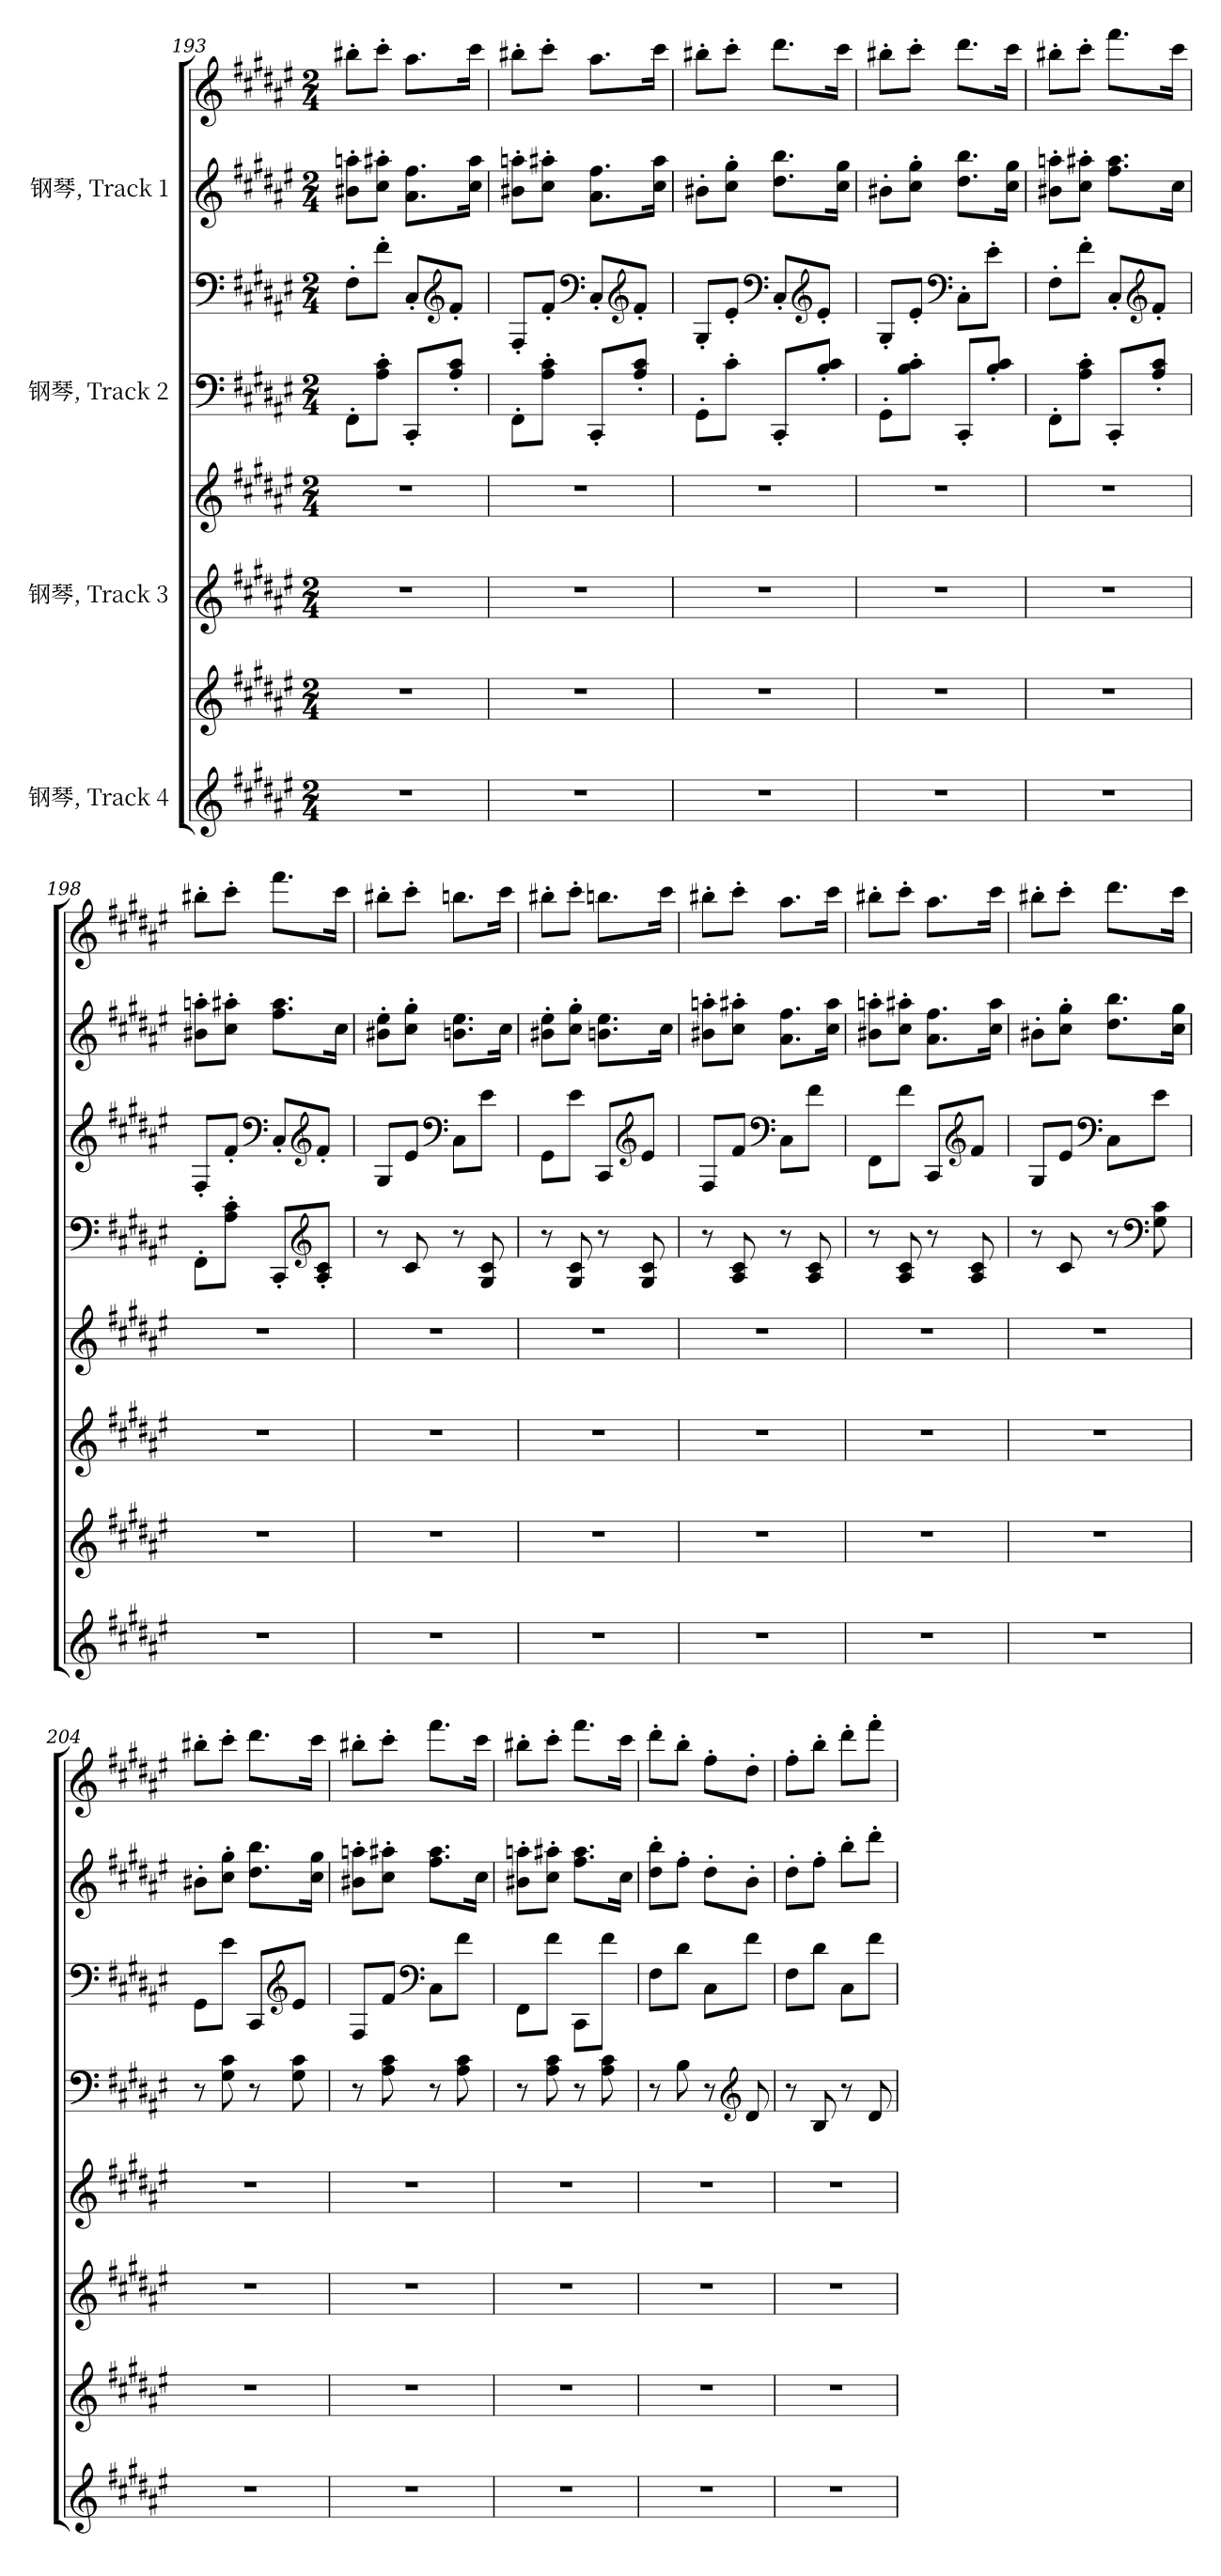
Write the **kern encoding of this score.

**kern	**kern	**kern	**kern	**kern	**kern	**kern	**kern
*part4	*part4	*part3	*part3	*part2	*part2	*part1	*part1
*staff8	*staff7	*staff6	*staff5	*staff4	*staff3	*staff2	*staff1
*I"钢琴, Track 4	*	*I"钢琴, Track 3	*	*I"钢琴, Track 2	*	*I"钢琴, Track 1	*
*clefG2	*clefG2	*clefG2	*clefG2	*clefF4	*clefF4	*clefG2	*clefG2
*k[f#c#g#d#a#e#]	*k[f#c#g#d#a#e#]	*k[f#c#g#d#a#e#]	*k[f#c#g#d#a#e#]	*k[f#c#g#d#a#e#]	*k[f#c#g#d#a#e#]	*k[f#c#g#d#a#e#]	*k[f#c#g#d#a#e#]
*M2/4	*M2/4	*M2/4	*M2/4	*M2/4	*M2/4	*M2/4	*M2/4
=193	=193	=193	=193	=193	=193	=193	=193
2r	2r	2r	2r	8FF#'\L	8F#'\L	8b#X\' 8aan\'L	8bb#X'\L
*	*	*	*	*	*	*	*MM134
.	.	.	.	8A#\' 8c#\'J	8f#'\J	8cc#\' 8aa#X\'J	8ccc#'\J
*	*	*	*	*	*	*	*MM135
.	.	.	.	8CC#'/L	8C#'/L	8.a#\ 8.ff#\L	8.aa#\L
*	*	*	*	*	*clefG2	*	*
.	.	.	.	8A#/' 8c#/'J	8f#'/J	.	.
.	.	.	.	.	.	16cc#\ 16aa#\Jk	16ccc#\Jk
=194	=194	=194	=194	=194	=194	=194	=194
2r	2r	2r	2r	8FF#'\L	8F#'/L	8b#X\' 8aan\'L	8bb#X'\L
.	.	.	.	8A#\' 8c#\'J	8f#'/J	8cc#\' 8aa#X\'J	8ccc#'\J
*	*	*	*	*	*clefF4	*	*
.	.	.	.	8CC#'/L	8C#'/L	8.a#\ 8.ff#\L	8.aa#\L
*	*	*	*	*	*clefG2	*	*
.	.	.	.	8A#/' 8c#/'J	8f#'/J	.	.
.	.	.	.	.	.	16cc#\ 16aa#\Jk	16ccc#\Jk
!!LO:PB:g=z
=195	=195	=195	=195	=195	=195	=195	=195
2r	2r	2r	2r	8GG#'\L	8G#'/L	8b#X'\L	8bb#X'\L
.	.	.	.	8c#'\J	8e#'/J	8cc#\' 8gg#\'J	8ccc#'\J
*	*	*	*	*	*clefF4	*	*
.	.	.	.	8CC#'/L	8C#'/L	8.dd#\ 8.bb\L	8.ddd#\L
*	*	*	*	*	*clefG2	*	*
.	.	.	.	8B/' 8c#/'J	8e#'/J	.	.
.	.	.	.	.	.	16cc#\ 16gg#\Jk	16ccc#\Jk
=196	=196	=196	=196	=196	=196	=196	=196
2r	2r	2r	2r	8GG#'\L	8G#'/L	8b#X'\L	8bb#X'\L
.	.	.	.	8B\' 8c#\'J	8e#'/J	8cc#\' 8gg#\'J	8ccc#'\J
*	*	*	*	*	*clefF4	*	*
.	.	.	.	8CC#'/L	8C#'\L	8.dd#\ 8.bb\L	8.ddd#\L
.	.	.	.	8B/' 8c#/'J	8e#'\J	.	.
.	.	.	.	.	.	16cc#\ 16gg#\Jk	16ccc#\Jk
=197	=197	=197	=197	=197	=197	=197	=197
2r	2r	2r	2r	8FF#'\L	8F#'\L	8b#X\' 8aan\'L	8bb#X'\L
.	.	.	.	8A#\' 8c#\'J	8f#'\J	8cc#\' 8aa#X\'J	8ccc#'\J
.	.	.	.	8CC#'/L	8C#'/L	8.ff#\ 8.aa#\L	8.fff#\L
*	*	*	*	*	*clefG2	*	*
.	.	.	.	8A#/' 8c#/'J	8f#'/J	.	.
.	.	.	.	.	.	16cc#\Jk	16ccc#\Jk
=198	=198	=198	=198	=198	=198	=198	=198
2r	2r	2r	2r	8FF#'\L	8F#'/L	8b#X\' 8aan\'L	8bb#X'\L
.	.	.	.	8A#\' 8c#\'J	8f#'/J	8cc#\' 8aa#X\'J	8ccc#'\J
*	*	*	*	*	*clefF4	*	*
.	.	.	.	8CC#'/L	8C#'/L	8.ff#\ 8.aa#\L	8.fff#\L
*	*	*	*	*clefG2	*clefG2	*	*
.	.	.	.	8A#/' 8c#/'J	8f#'/J	.	.
.	.	.	.	.	.	16cc#\Jk	16ccc#\Jk
!!LO:PB:g=z
=199	=199	=199	=199	=199	=199	=199	=199
2r	2r	2r	2r	8r	8G#/L	8b#X\' 8ee#\'L	8bb#X'\L
.	.	.	.	8c#/	8e#/J	8cc#\' 8gg#\'J	8ccc#'\J
*	*	*	*	*	*clefF4	*	*
.	.	.	.	8r	8C#\L	8.bn\ 8.ee#\L	8.bbn\L
.	.	.	.	8G#/ 8c#/	8e#\J	.	.
.	.	.	.	.	.	16cc#\Jk	16ccc#\Jk
=200	=200	=200	=200	=200	=200	=200	=200
2r	2r	2r	2r	8r	8GG#\L	8b#X\' 8ee#\'L	8bb#X'\L
.	.	.	.	8G#/ 8c#/	8e#\J	8cc#\' 8gg#\'J	8ccc#'\J
.	.	.	.	8r	8CC#/L	8.bn\ 8.ee#\L	8.bbn\L
*	*	*	*	*	*clefG2	*	*
.	.	.	.	8G#/ 8c#/	8e#/J	.	.
.	.	.	.	.	.	16cc#\Jk	16ccc#\Jk
=201	=201	=201	=201	=201	=201	=201	=201
2r	2r	2r	2r	8r	8F#/L	8b#X\' 8aan\'L	8bb#X'\L
.	.	.	.	8A#/ 8c#/	8f#/J	8cc#\' 8aa#X\'J	8ccc#'\J
*	*	*	*	*	*clefF4	*	*
.	.	.	.	8r	8C#\L	8.a#\ 8.ff#\L	8.aa#\L
.	.	.	.	8A#/ 8c#/	8f#\J	.	.
.	.	.	.	.	.	16cc#\ 16aa#\Jk	16ccc#\Jk
=202	=202	=202	=202	=202	=202	=202	=202
2r	2r	2r	2r	8r	8FF#\L	8b#X\' 8aan\'L	8bb#X'\L
.	.	.	.	8A#/ 8c#/	8f#\J	8cc#\' 8aa#X\'J	8ccc#'\J
.	.	.	.	8r	8CC#/L	8.a#\ 8.ff#\L	8.aa#\L
*	*	*	*	*	*clefG2	*	*
.	.	.	.	8A#/ 8c#/	8f#/J	.	.
.	.	.	.	.	.	16cc#\ 16aa#\Jk	16ccc#\Jk
!!LO:PB:g=z
=203	=203	=203	=203	=203	=203	=203	=203
2r	2r	2r	2r	8r	8G#/L	8b#X'\L	8bb#X'\L
.	.	.	.	8c#/	8e#/J	8cc#\' 8gg#\'J	8ccc#'\J
*	*	*	*	*	*clefF4	*	*
.	.	.	.	8r	8C#\L	8.dd#\ 8.bb\L	8.ddd#\L
*	*	*	*	*clefF4	*	*	*
.	.	.	.	8G#\ 8c#\	8e#\J	.	.
.	.	.	.	.	.	16cc#\ 16gg#\Jk	16ccc#\Jk
=204	=204	=204	=204	=204	=204	=204	=204
2r	2r	2r	2r	8r	8GG#\L	8b#X'\L	8bb#X'\L
.	.	.	.	8G#\ 8c#\	8e#\J	8cc#\' 8gg#\'J	8ccc#'\J
.	.	.	.	8r	8CC#/L	8.dd#\ 8.bb\L	8.ddd#\L
*	*	*	*	*	*clefG2	*	*
.	.	.	.	8G#\ 8c#\	8e#/J	.	.
.	.	.	.	.	.	16cc#\ 16gg#\Jk	16ccc#\Jk
=205	=205	=205	=205	=205	=205	=205	=205
2r	2r	2r	2r	8r	8F#/L	8b#X\' 8aan\'L	8bb#X'\L
.	.	.	.	8A#\ 8c#\	8f#/J	8cc#\' 8aa#X\'J	8ccc#'\J
*	*	*	*	*	*clefF4	*	*
.	.	.	.	8r	8C#\L	8.ff#\ 8.aa#\L	8.fff#\L
.	.	.	.	8A#\ 8c#\	8f#\J	.	.
.	.	.	.	.	.	16cc#\Jk	16ccc#\Jk
=206	=206	=206	=206	=206	=206	=206	=206
2r	2r	2r	2r	8r	8FF#\L	8b#X\' 8aan\'L	8bb#X'\L
.	.	.	.	8A#\ 8c#\	8f#\J	8cc#\' 8aa#X\'J	8ccc#'\J
.	.	.	.	8r	8CC#\L	8.ff#\ 8.aa#\L	8.fff#\L
.	.	.	.	8A#\ 8c#\	8f#\J	.	.
.	.	.	.	.	.	16cc#\Jk	16ccc#\Jk
=207	=207	=207	=207	=207	=207	=207	=207
2r	2r	2r	2r	8r	8F#\L	8dd#\' 8bb\'L	8ddd#'\L
.	.	.	.	8B\	8d#\J	8ff#'\J	8bb'\J
.	.	.	.	8r	8C#\L	8dd#'\L	8ff#'\L
*	*	*	*	*clefG2	*	*	*
.	.	.	.	8d#/	8f#\J	8b'\J	8dd#'\J
!!LO:PB:g=z
=208	=208	=208	=208	=208	=208	=208	=208
2r	2r	2r	2r	8r	8F#\L	8dd#'\L	8ff#'\L
.	.	.	.	8B/	8d#\J	8ff#'\J	8bb'\J
.	.	.	.	8r	8C#\L	8bb'\L	8ddd#'\L
.	.	.	.	8d#/	8f#\J	8ddd#'\J	8fff#'\J
=	=	=	=	=	=	=	=
*-	*-	*-	*-	*-	*-	*-	*-
